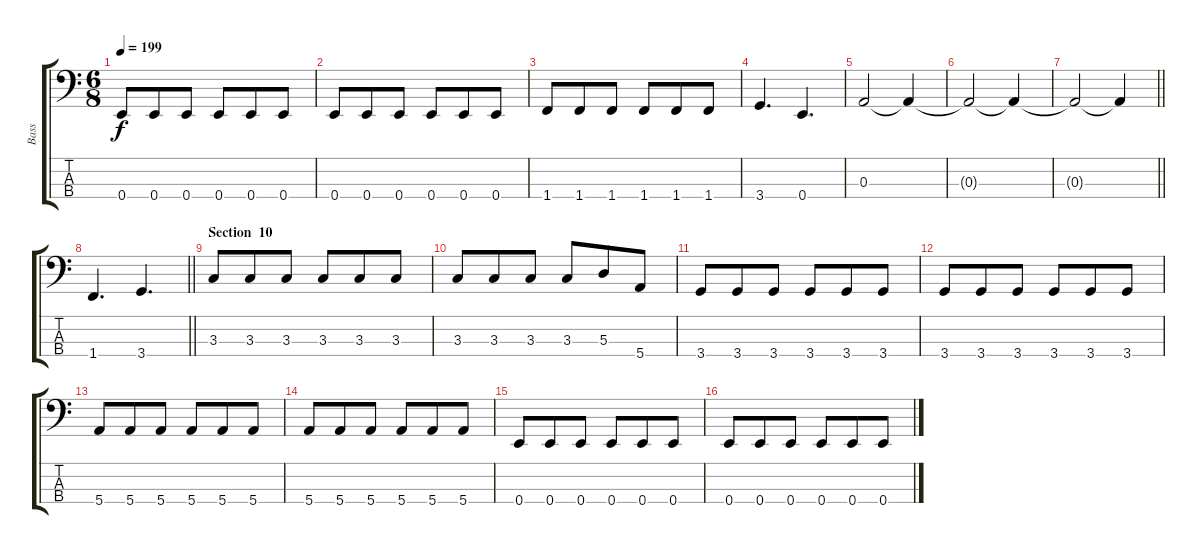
\track ("Bass" "Bass") {instrument electricbasspick}
\staff {score tabs}
\tuning (G2 D2 A1 E1) {hide}
\ts (6 8)
\tempo 199
\clef f4
\ks c
0.4.8{dy f} 0.4.8 0.4.8 0.4.8 0.4.8 0.4.8 |
0.4.8 0.4.8 0.4.8 0.4.8 0.4.8 0.4.8 |
1.4.8 1.4.8 1.4.8 1.4.8 1.4.8 1.4.8 |
3.4.4{d} 0.4.4{d} |
0.3.2 0.3{t}.4 |
0.3{t}.2 0.3{t}.4 |
\barLineRight lightlight
0.3{t}.2 0.3{t}.4 |
\barLineRight lightlight
1.4.4{d} 3.4.4{d} |
\section ("" "Section  10")
3.3.8 3.3.8 3.3.8 3.3.8 3.3.8 3.3.8 |
3.3.8 3.3.8 3.3.8 3.3.8 5.3.8 5.4.8 |
3.4.8 3.4.8 3.4.8 3.4.8 3.4.8 3.4.8 |
3.4.8 3.4.8 3.4.8 3.4.8 3.4.8 3.4.8 |
5.4.8 5.4.8 5.4.8 5.4.8 5.4.8 5.4.8 |
5.4.8 5.4.8 5.4.8 5.4.8 5.4.8 5.4.8 |
0.4.8 0.4.8 0.4.8 0.4.8 0.4.8 0.4.8 |
0.4.8 0.4.8 0.4.8 0.4.8 0.4.8 0.4.8
